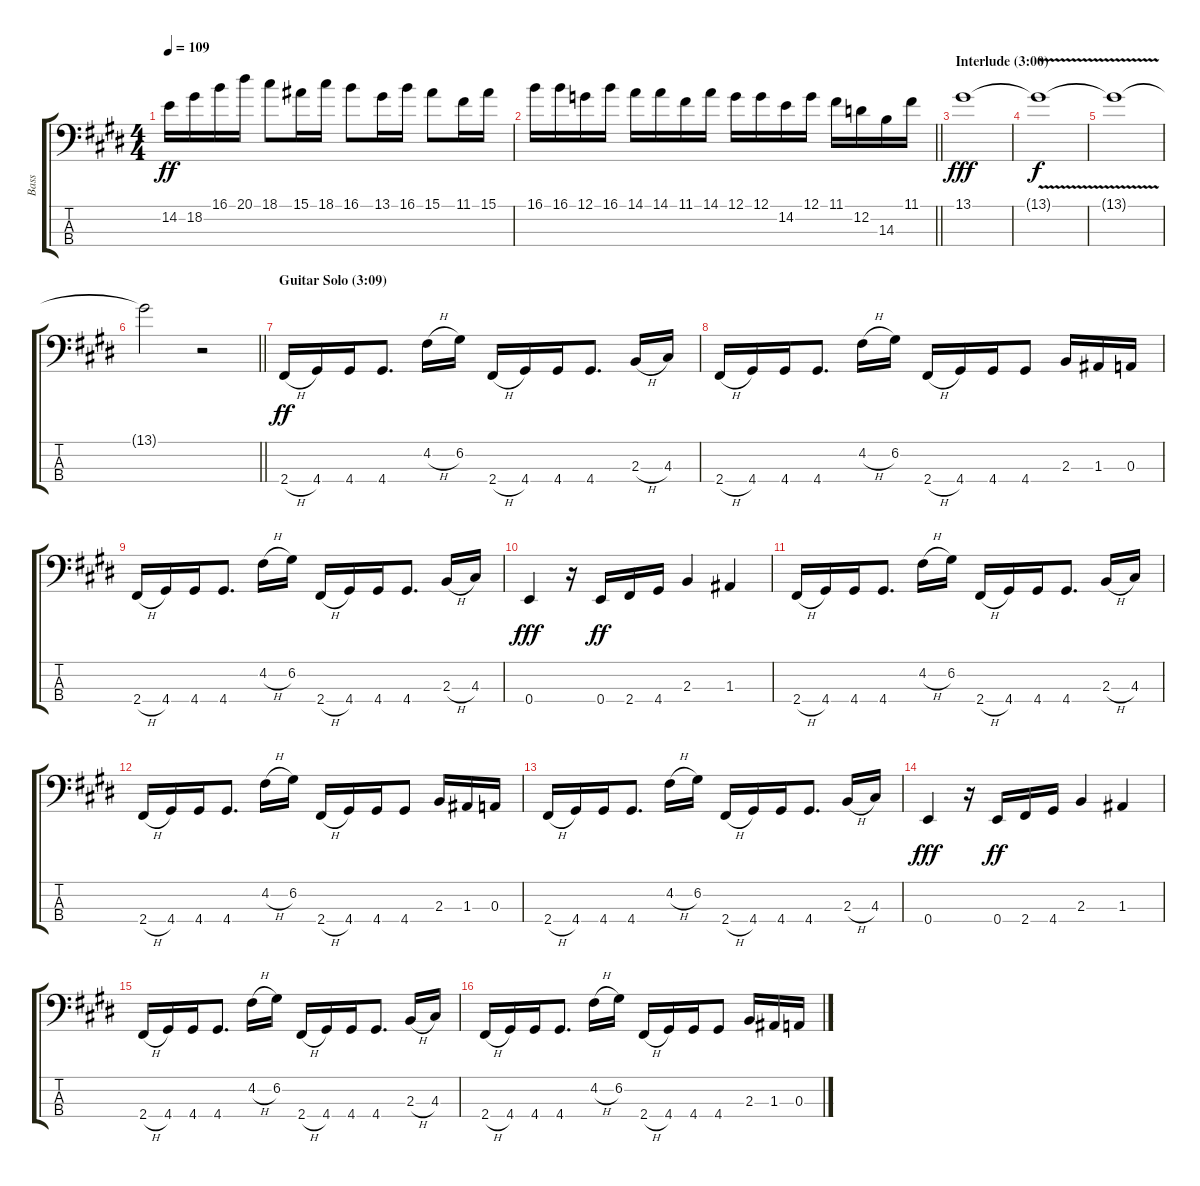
\track ("Bass" "Bass") {instrument electricbassfinger}
\staff {score tabs}
\tuning (G2 D2 A1 E1) {hide}
\ts (4 4)
\tempo 109
\clef f4
\ks e
14.2.16{dy ff} 18.2.16 16.1.16 20.1.16 18.1.8 15.1.16 18.1.16 16.1.8 13.1.16 16.1.16 15.1.8 11.1.16 15.1.16 |
\barLineRight lightlight
16.1.16 16.1.16 12.1.16 16.1.16 14.1.16 14.1.16 11.1.16 14.1.16 12.1.16 12.1.16 14.2.16 12.1.16 11.1.16 12.2.16 14.3.16 11.1.16 |
\section ("" "Interlude (3:00)")
13.1.1{dy fff} |
13.1{v t}.1{dy f} |
13.1{t}.1 |
\barLineRight lightlight
13.1{t}.2 r.2 |
\section ("" "Guitar Solo (3:09)")
2.4{h}.16{dy ff} 4.4.16 4.4.16 4.4.8{d} 4.2{h}.16 6.2.16 2.4{h}.16 4.4.16 4.4.16 4.4.8{d} 2.3{h}.16 4.3.16 |
2.4{h}.16 4.4.16 4.4.16 4.4.8{d} 4.2{h}.16 6.2.16 2.4{h}.16 4.4.16 4.4.16 4.4.8 2.3.16 1.3.16 0.3.16 |
2.4{h}.16 4.4.16 4.4.16 4.4.8{d} 4.2{h}.16 6.2.16 2.4{h}.16 4.4.16 4.4.16 4.4.8{d} 2.3{h}.16 4.3.16 |
0.4.4{dy fff} r.16 0.4.16{dy ff} 2.4.16 4.4.16 2.3.4 1.3.4 |
2.4{h}.16 4.4.16 4.4.16 4.4.8{d} 4.2{h}.16 6.2.16 2.4{h}.16 4.4.16 4.4.16 4.4.8{d} 2.3{h}.16 4.3.16 |
2.4{h}.16 4.4.16 4.4.16 4.4.8{d} 4.2{h}.16 6.2.16 2.4{h}.16 4.4.16 4.4.16 4.4.8 2.3.16 1.3.16 0.3.16 |
2.4{h}.16 4.4.16 4.4.16 4.4.8{d} 4.2{h}.16 6.2.16 2.4{h}.16 4.4.16 4.4.16 4.4.8{d} 2.3{h}.16 4.3.16 |
0.4.4{dy fff} r.16 0.4.16{dy ff} 2.4.16 4.4.16 2.3.4 1.3.4 |
2.4{h}.16 4.4.16 4.4.16 4.4.8{d} 4.2{h}.16 6.2.16 2.4{h}.16 4.4.16 4.4.16 4.4.8{d} 2.3{h}.16 4.3.16 |
2.4{h}.16 4.4.16 4.4.16 4.4.8{d} 4.2{h}.16 6.2.16 2.4{h}.16 4.4.16 4.4.16 4.4.8 2.3.16 1.3.16 0.3.16
